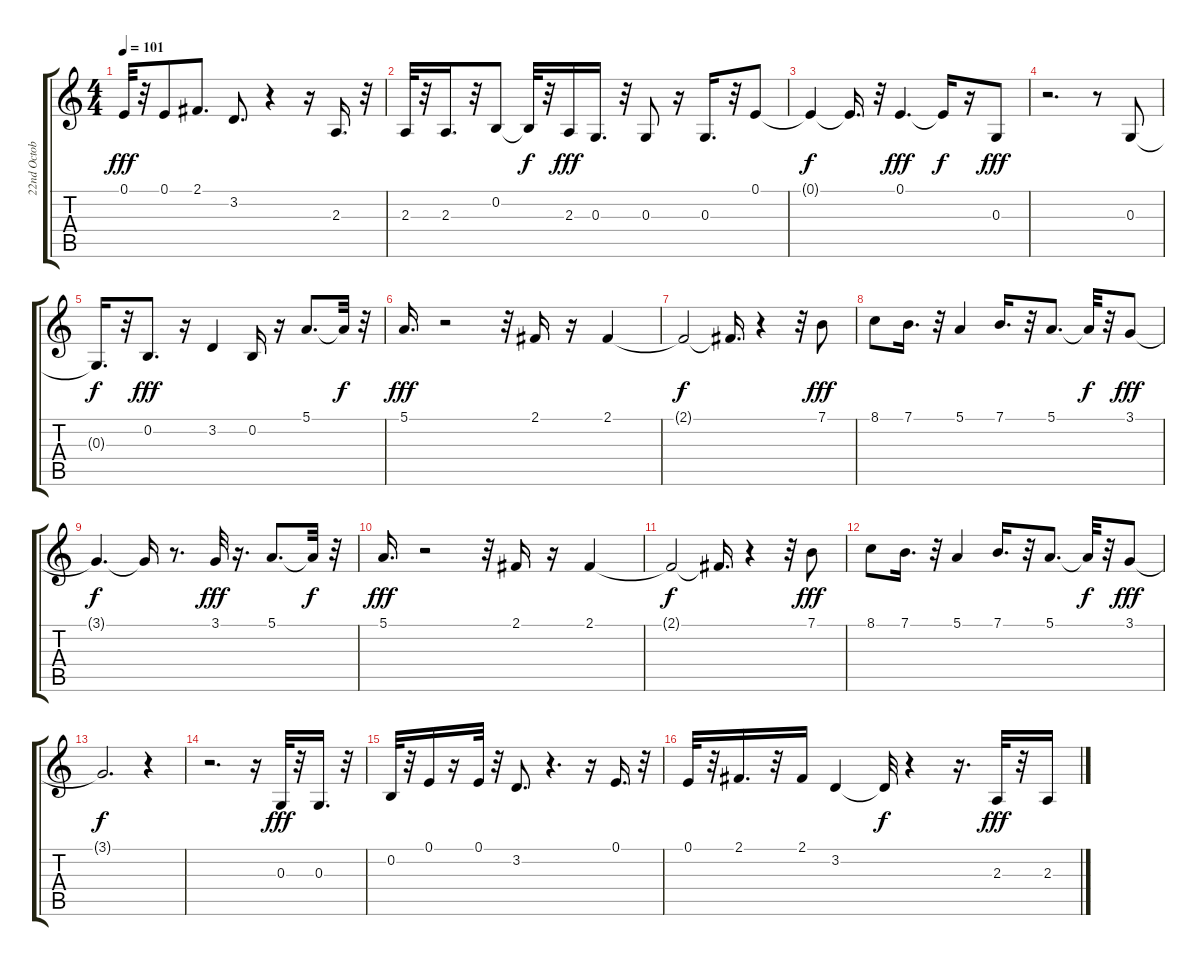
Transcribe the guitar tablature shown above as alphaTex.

\track ("22nd October 2010" "22nd Octob") {instrument lead2sawtooth}
\staff {score tabs}
\tuning (E4 B3 G3 D3 A2 E2) {hide}
\ts (4 4)
\tempo 101
\clef g2
\ks c
0.1.32{dy fff} r.32 0.1.8 2.1.8{d} 3.2.8{d} r.4 r.16 2.3.16{d} r.32 |
2.3.32 r.32 2.3.16{d} r.32 0.2.8 0.2{t}.32{dy f} r.32 2.3.16{dy fff} 0.3.16{d} r.32 0.3.8 r.16 0.3.16{d} r.32 0.1.8 |
0.1{t}.4{dy f} 0.1{t}.16{d} r.32 0.1.4{d dy fff} 0.1{t}.16{dy f} r.16 0.3.8{dy fff} |
r.2{d} r.8 0.3.8 |
0.3{t}.16{d dy f} r.32 0.2.8{d dy fff} r.16 3.2.4 0.2.16 r.16 5.1.8{d} 5.1{t}.32{dy f} r.32 |
5.1.16{d dy fff} r.2 r.32 2.1.16 r.16 2.1.4 |
2.1{t}.2{dy f} 2.1{t}.16{d} r.4 r.32 7.1.8{dy fff} |
8.1.8 7.1.16{d} r.32 5.1.4 7.1.16{d} r.32 5.1.8{d} 5.1{t}.32{dy f} r.32 3.1.8{dy fff} |
3.1{t}.4{d dy f} 3.1{t}.16 r.8{d} 3.1.32{dy fff} r.16{d} 5.1.8{d} 5.1{t}.32{dy f} r.32 |
5.1.16{d dy fff} r.2 r.32 2.1.16 r.16 2.1.4 |
2.1{t}.2{dy f} 2.1{t}.16{d} r.4 r.32 7.1.8{dy fff} |
8.1.8 7.1.16{d} r.32 5.1.4 7.1.16{d} r.32 5.1.8{d} 5.1{t}.32{dy f} r.32 3.1.8{dy fff} |
3.1{t}.2{d dy f} r.4 |
r.2{d} r.16 0.3.32{dy fff} r.32 0.3.16{d} r.32 |
0.2.32 r.32 0.1.16 r.16 0.1.32 r.32 3.2.8{d} r.4{d} r.16 0.1.16{d} r.32 |
0.1.32 r.32 2.1.16{d} r.32 2.1.16 3.2.4 3.2{t}.32{dy f} r.4 r.16{d} 2.3.32{dy fff} r.32 2.3.16
